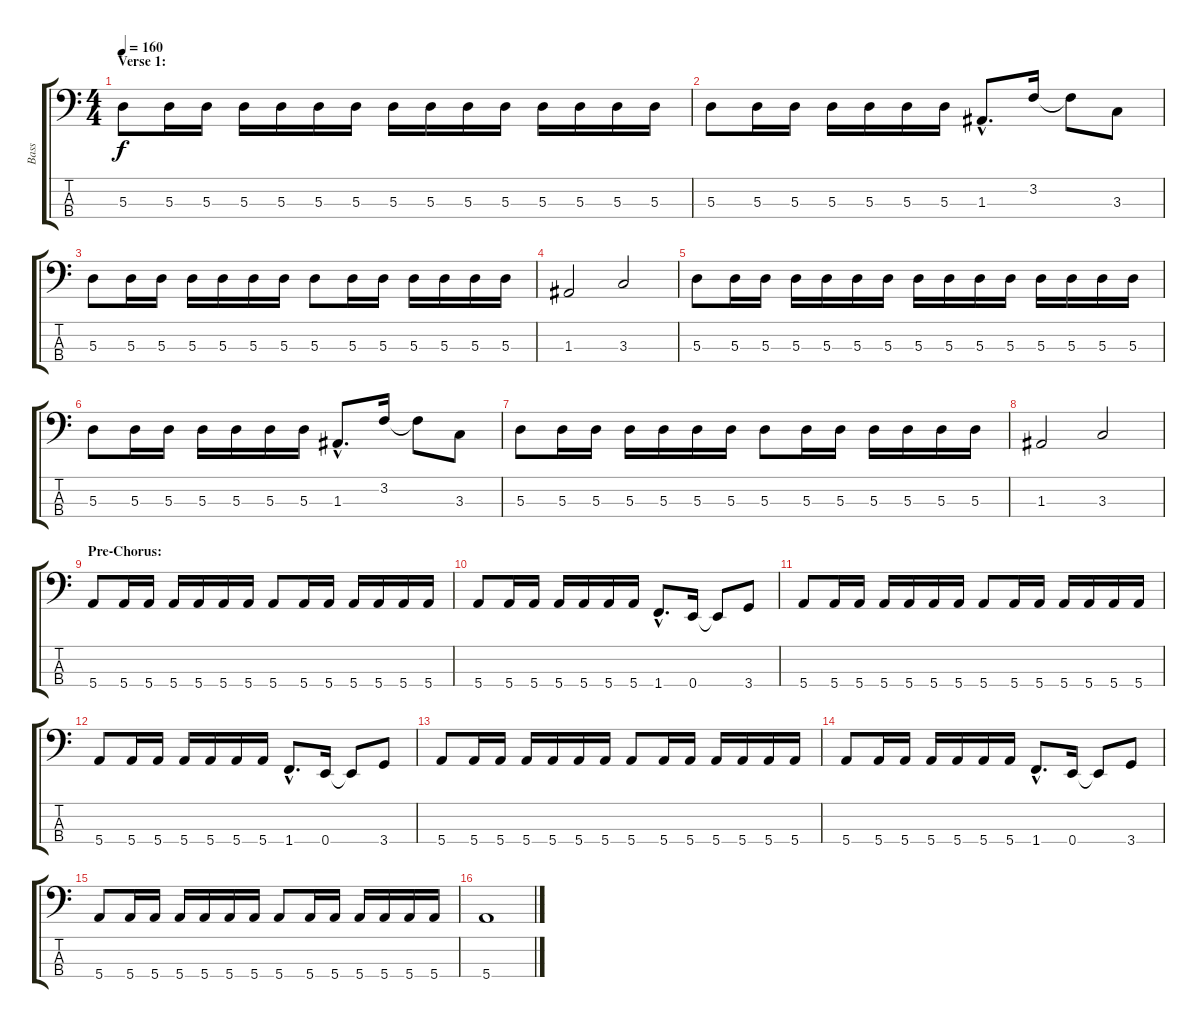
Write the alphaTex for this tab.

\track ("Bass" "Bass") {instrument electricbasspick}
\staff {score tabs}
\tuning (G2 D2 A1 E1) {hide}
\ts (4 4)
\section ("" "Verse 1:")
\tempo 160
\clef f4
\ks c
5.3.8{dy f} 5.3.16 5.3.16 5.3.16 5.3.16 5.3.16 5.3.16 5.3.16 5.3.16 5.3.16 5.3.16 5.3.16 5.3.16 5.3.16 5.3.16 |
5.3.8 5.3.16 5.3.16 5.3.16 5.3.16 5.3.16 5.3.16 1.3{hac}.8{d} 3.2.16 3.2{t}.8 3.3.8 |
5.3.8 5.3.16 5.3.16 5.3.16 5.3.16 5.3.16 5.3.16 5.3.8 5.3.16 5.3.16 5.3.16 5.3.16 5.3.16 5.3.16 |
1.3.2 3.3.2 |
5.3.8 5.3.16 5.3.16 5.3.16 5.3.16 5.3.16 5.3.16 5.3.16 5.3.16 5.3.16 5.3.16 5.3.16 5.3.16 5.3.16 5.3.16 |
5.3.8 5.3.16 5.3.16 5.3.16 5.3.16 5.3.16 5.3.16 1.3{hac}.8{d} 3.2.16 3.2{t}.8 3.3.8 |
5.3.8 5.3.16 5.3.16 5.3.16 5.3.16 5.3.16 5.3.16 5.3.8 5.3.16 5.3.16 5.3.16 5.3.16 5.3.16 5.3.16 |
1.3.2 3.3.2 |
\section ("" "Pre-Chorus:")
5.4.8 5.4.16 5.4.16 5.4.16 5.4.16 5.4.16 5.4.16 5.4.8 5.4.16 5.4.16 5.4.16 5.4.16 5.4.16 5.4.16 |
5.4.8 5.4.16 5.4.16 5.4.16 5.4.16 5.4.16 5.4.16 1.4{hac}.8{d} 0.4.16 0.4{t}.8 3.4.8 |
5.4.8 5.4.16 5.4.16 5.4.16 5.4.16 5.4.16 5.4.16 5.4.8 5.4.16 5.4.16 5.4.16 5.4.16 5.4.16 5.4.16 |
5.4.8 5.4.16 5.4.16 5.4.16 5.4.16 5.4.16 5.4.16 1.4{hac}.8{d} 0.4.16 0.4{t}.8 3.4.8 |
5.4.8 5.4.16 5.4.16 5.4.16 5.4.16 5.4.16 5.4.16 5.4.8 5.4.16 5.4.16 5.4.16 5.4.16 5.4.16 5.4.16 |
5.4.8 5.4.16 5.4.16 5.4.16 5.4.16 5.4.16 5.4.16 1.4{hac}.8{d} 0.4.16 0.4{t}.8 3.4.8 |
5.4.8 5.4.16 5.4.16 5.4.16 5.4.16 5.4.16 5.4.16 5.4.8 5.4.16 5.4.16 5.4.16 5.4.16 5.4.16 5.4.16 |
5.4.1
